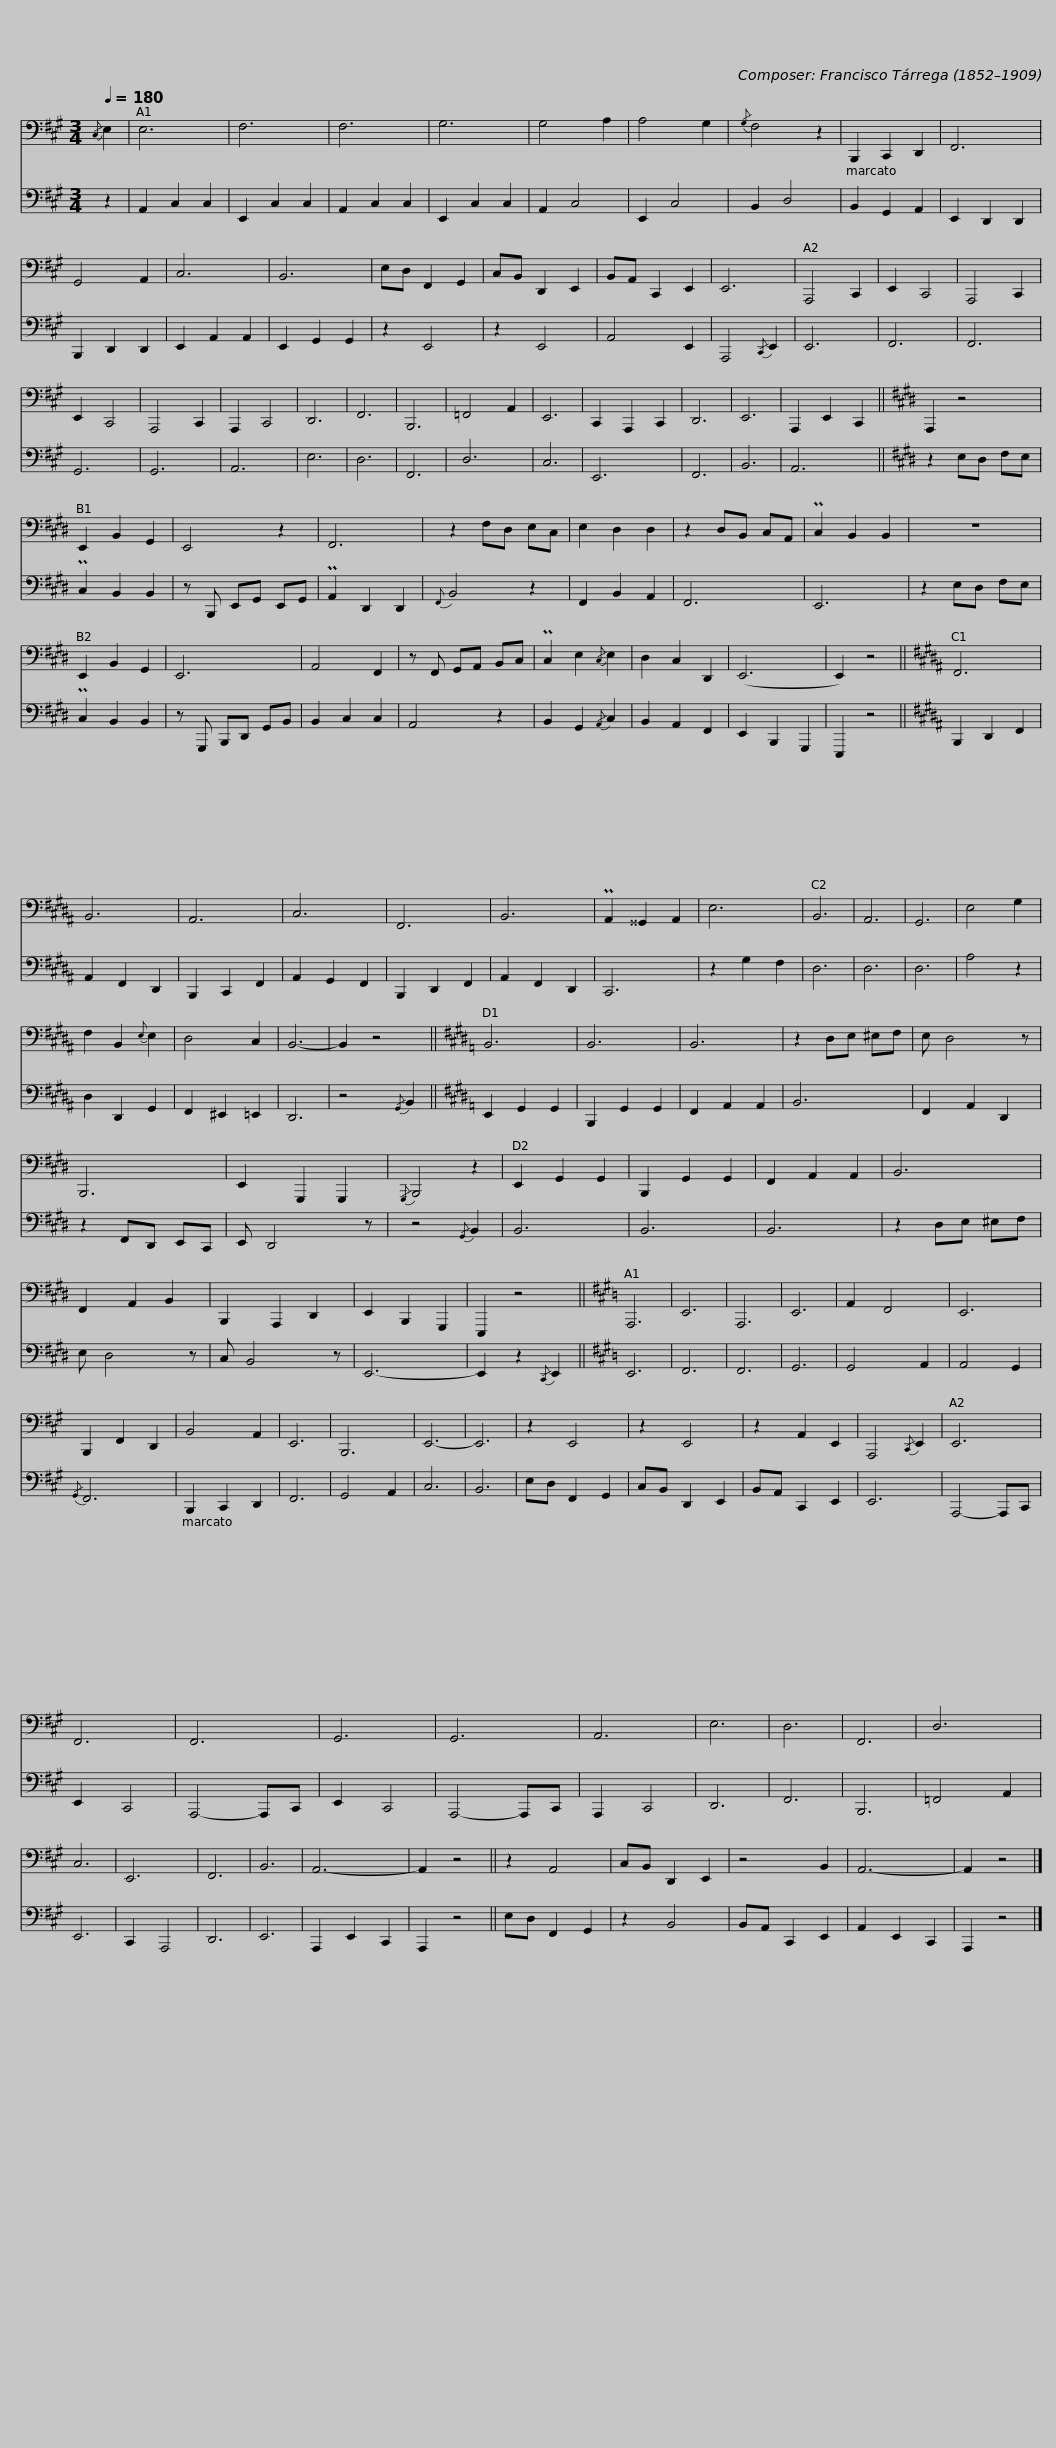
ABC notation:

X:1
%%score 1 2
L:1/8
Q:1/4=180
M:3/4
I:linebreak $
K:A
V:1 bass
V:2 bass
V:1
{/C,} E,2 | E,6 | F,6 | F,6 | G,6 | %5
 G,4 A,2 | A,4 G,2 |{/G,} F,4 z2 | B,,,2 C,,2 D,,2 | F,,6 |$ %10
 G,,4 A,,2 | C,6 | B,,6 | E,D, F,,2 G,,2 | C,B,, D,,2 E,,2 | %15
 B,,A,, C,,2 E,,2 | E,,6 | A,,,4 C,,2 | E,,2 C,,4 |$ A,,,4 C,,2 | %20
 E,,2 C,,4 | A,,,4 C,,2 | A,,,2 C,,4 | D,,6 | F,,6 | %25
 B,,,6 | =F,,4 A,,2 | E,,6 | C,,2 A,,,2 C,,2 | D,,6 | %30
 E,,6 |$ A,,,2 E,,2 C,,2 ||[K:E] A,,,2 z4 | E,,2 B,,2 G,,2 | E,,4 z2 | %35
 F,,6 | z2 F,D, E,C, | E,2 D,2 D,2 |$ z2 D,B,, C,A,, | PC,2 B,,2 B,,2 | %40
 z6 | E,,2 B,,2 G,,2 | E,,6 | A,,4 F,,2 | z F,, G,,A,, B,,C, |$ %45
 PC,2 E,2{/C,} E,2 | D,2 C,2 D,,2 | (E,,6 | E,,2) z4 ||[K:B] F,,6 | %50
 B,,6 | A,,6 | C,6 | F,,6 |$ B,,6 | %55
 PA,,2 ^^G,,2 A,,2 | E,6 | B,,6 | A,,6 | G,,6 | %60
 E,4 G,2 | F,2 B,,2{E,} E,2 | D,4 C,2 | B,,6- |$ B,,2 z4 || %65
[K:E] B,,6 | B,,6 | B,,6 | z2 D,E, ^E,F, | E, D,4 z | %70
 B,,,6 |$ E,,2 G,,,2 G,,,2 |{/G,,,} B,,,4 z2 | E,,2 G,,2 G,,2 | B,,,2 G,,2 G,,2 | %75
 F,,2 A,,2 A,,2 | B,,6 | F,,2 A,,2 B,,2 | B,,,2 A,,,2 D,,2 |$ E,,2 B,,,2 G,,,2 | %80
 E,,,2 z4 ||[K:A] A,,,6 | E,,6 | A,,,6 | E,,6 | %85
 A,,2 F,,4 | E,,6 | B,,,2 F,,2 D,,2 | B,,4 A,,2 | E,,6 |$ %90
 B,,,6 | E,,6- | E,,6 | z2 E,,4 | z2 E,,4 | %95
 z2 A,,2 E,,2 | A,,,4{/C,,} E,,2 | E,,6 | F,,6 |$ F,,6 | %100
 G,,6 | G,,6 | A,,6 | E,6 | D,6 | %105
 F,,6 | D,6 | C,6 | E,,6 | F,,6 | %110
 B,,6 |$ A,,6- | A,,2 z4 || z2 A,,4 | C,B,, D,,2 E,,2 | %115
 z4 B,,2 | A,,6- | A,,2 z4 |] %118
V:2
 z2 | A,,2 C,2 C,2 | E,,2 C,2 C,2 | A,,2 C,2 C,2 | E,,2 C,2 C,2 | %5
 A,,2 C,4 | E,,2 C,4 | B,,2 D,4 | B,,2 G,,2 A,,2 | E,,2 D,,2 D,,2 |$ %10
 B,,,2 D,,2 D,,2 | E,,2 A,,2 A,,2 | E,,2 G,,2 G,,2 | z2 E,,4 | z2 E,,4 | %15
 A,,4 E,,2 | A,,,4{/C,,} E,,2 | E,,6 | F,,6 |$ F,,6 | %20
 G,,6 | G,,6 | A,,6 | E,6 | D,6 | %25
 F,,6 | D,6 | C,6 | E,,6 | F,,6 | %30
 B,,6 |$ A,,6 ||[K:E] z2 E,D, F,E, | PC,2 B,,2 B,,2 | z B,,, E,,G,, E,,G,, | %35
 PA,,2 D,,2 D,,2 |{F,,} B,,4 z2 | F,,2 B,,2 A,,2 |$ F,,6 | E,,6 | %40
 z2 E,D, F,E, | PC,2 B,,2 B,,2 | z G,,, B,,,D,, G,,B,, | B,,2 C,2 C,2 | A,,4 z2 |$ %45
 B,,2 G,,2{/A,,} C,2 | B,,2 A,,2 F,,2 | E,,2 B,,,2 G,,,2 | E,,,2 z4 ||[K:B] B,,,2 D,,2 F,,2 | %50
 A,,2 F,,2 D,,2 | B,,,2 C,,2 F,,2 | A,,2 G,,2 F,,2 | B,,,2 D,,2 F,,2 |$ A,,2 F,,2 D,,2 | %55
 C,,6 | z2 G,2 F,2 | D,6 | D,6 | D,6 | %60
 A,4 z2 | D,2 D,,2 G,,2 | F,,2 ^E,,2 =E,,2 | D,,6 |$ z4{/G,,} B,,2 || %65
[K:E] E,,2 G,,2 G,,2 | B,,,2 G,,2 G,,2 | F,,2 A,,2 A,,2 | B,,6 | F,,2 A,,2 D,,2 | %70
 z2 F,,D,, E,,C,, |$ E,, D,,4 z | z4{/G,,} B,,2 | B,,6 | B,,6 | %75
 B,,6 | z2 D,E, ^E,F, | E, D,4 z | C, B,,4 z |$ E,,6- | %80
 E,,2 z2{/C,,} E,,2 ||[K:A] E,,6 | F,,6 | F,,6 | G,,6 | %85
 G,,4 A,,2 | A,,4 G,,2 |{/G,,} F,,6 | B,,,2 C,,2 D,,2 | F,,6 |$ %90
 G,,4 A,,2 | C,6 | B,,6 | E,D, F,,2 G,,2 | C,B,, D,,2 E,,2 | %95
 B,,A,, C,,2 E,,2 | E,,6 | A,,,4- A,,,C,, | E,,2 C,,4 |$ A,,,4- A,,,C,, | %100
 E,,2 C,,4 | A,,,4- A,,,C,, | A,,,2 C,,4 | D,,6 | F,,6 | %105
 B,,,6 | =F,,4 A,,2 | E,,6 | C,,2 A,,,4 | D,,6 | %110
 E,,6 |$ A,,,2 E,,2 C,,2 | A,,,2 z4 || E,D, F,,2 G,,2 | z2 B,,4 | %115
 B,,A,, C,,2 E,,2 | A,,2 E,,2 C,,2 | A,,,2 z4 |] %118
